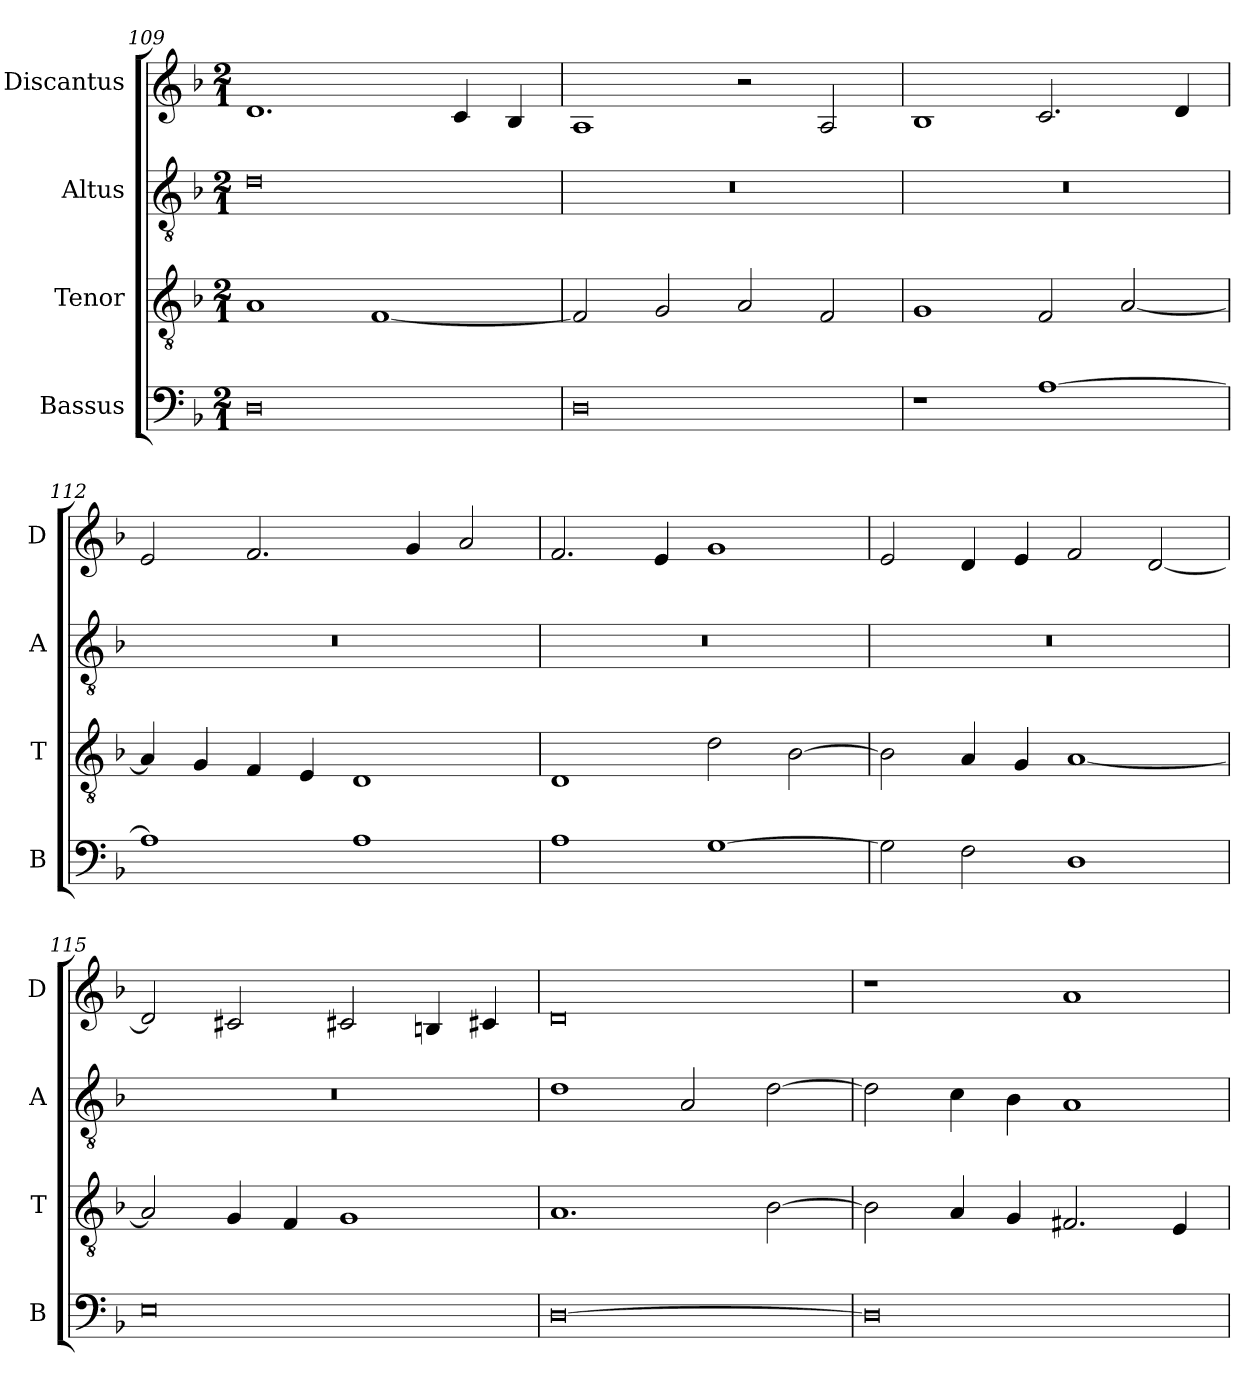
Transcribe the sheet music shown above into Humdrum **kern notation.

**kern	**kern	**kern	**kern
*part4	*part3	*part2	*part1
*staff4	*staff3	*staff2	*staff1
*I"Bassus	*I"Tenor	*I"Altus	*I"Discantus
*I'B	*I'T	*I'A	*I'D
*clefF4	*clefGv2	*clefGv2	*clefG2
*k[b-]	*k[b-]	*k[b-]	*k[b-]
*M2/1	*M2/1	*M2/1	*M2/1
=109	=109	=109	=109
0D	1A	0d	1.d
.	[1F	.	.
.	.	.	4c/
.	.	.	4B-/
=110	=110	=110	=110
0D	2F/]	0r	1A
.	2G/	.	.
.	2A/	.	2r
.	2F/	.	2A/
=111	=111	=111	=111
1r	1G	0r	1B-
[1A	2F/	.	2.c/
.	[2A/	.	.
.	.	.	4d/
=112	=112	=112	=112
1A]	4A/]	0r	2e/
.	4G/	.	.
.	4F/	.	2.f/
.	4E/	.	.
1A	1D	.	.
.	.	.	4g/
.	.	.	2a/
=113	=113	=113	=113
1A	1D	0r	2.f/
.	.	.	4e/
[1G	2d\	.	1g
.	[2B-\	.	.
=114	=114	=114	=114
2G\]	2B-\]	0r	2e/
2F\	4A/	.	4d/
.	4G/	.	4e/
1D	[1A	.	2f/
.	.	.	[2d/
=115	=115	=115	=115
0E	2A/]	0r	2d/]
.	4G/	.	2c#X/
.	4F/	.	.
.	1G	.	2c#X/
.	.	.	4Bn/
.	.	.	4c#X/
=116	=116	=116	=116
[0D	1.A	1d	0d
.	.	2A/	.
.	[2B-\	[2d\	.
=117	=117	=117	=117
0D]	2B-\]	2d\]	1r
.	4A/	4c\	.
.	4G/	4B-\	.
.	2.F#X/	1A	1a
.	4E/	.	.
=	=	=	=
*-	*-	*-	*-
